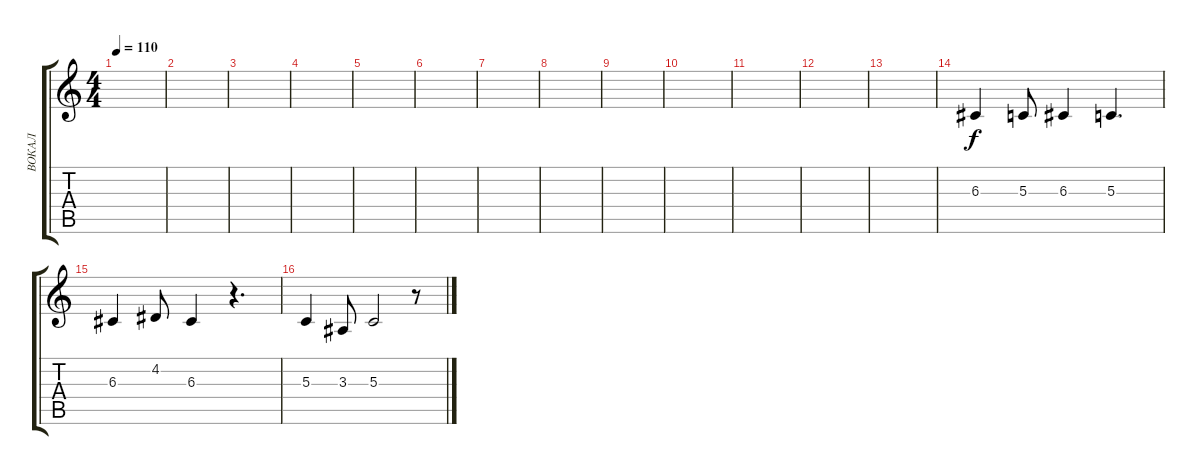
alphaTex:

\track ("ВОКАЛ" "ВОКАЛ") {mute instrument violin}
\staff {score tabs}
\tuning (E4 B3 G3 D3 A2 E2) {hide}
\ts (4 4)
\tempo 110
\clef g2
\ks c
|
|
|
|
|
|
|
|
|
|
|
|
|
6.3.4 5.3.8 6.3.4 5.3.4{d} |
6.3.4 4.2.8 6.3.4 r.4{d} |
5.3.4 3.3.8 5.3.2 r.8
